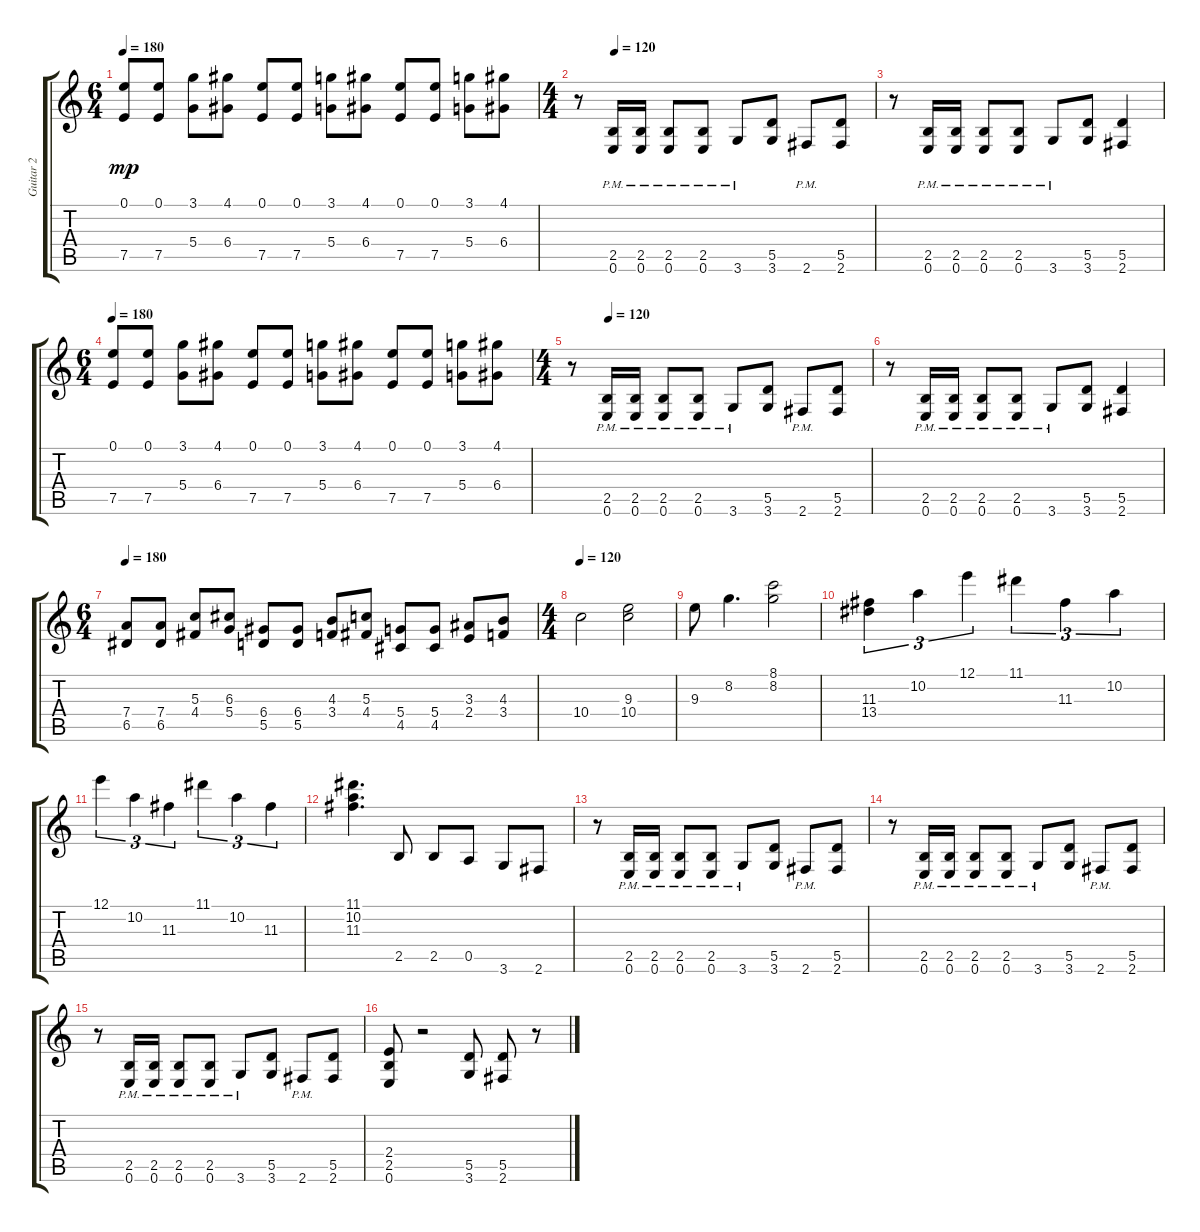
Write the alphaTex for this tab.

\track ("Guitar 2" "Guitar 2") {instrument distortionguitar}
\staff {score tabs}
\tuning (E4 B3 G3 D3 A2 E2) {hide}
\ts (6 4)
\tempo 180
\clef g2
\ks c
(0.1 7.5).8{dy mp} (0.1 7.5).8 (3.1 5.4).8 (4.1 6.4).8 (0.1 7.5).8 (0.1 7.5).8 (3.1 5.4).8 (4.1 6.4).8 (0.1 7.5).8 (0.1 7.5).8 (3.1 5.4).8 (4.1 6.4).8 |
\ts (4 4)
\tempo (120 0.125)
r.8 (2.5{pm} 0.6{pm}).16 (2.5{pm} 0.6{pm}).16 (2.5{pm} 0.6{pm}).8 (2.5{pm} 0.6{pm}).8 3.6{pm}.8 (5.5 3.6).8 2.6{pm}.8 (5.5 2.6).8 |
r.8 (2.5{pm} 0.6{pm}).16 (2.5{pm} 0.6{pm}).16 (2.5{pm} 0.6{pm}).8 (2.5{pm} 0.6{pm}).8 3.6{pm}.8 (5.5 3.6).8 (5.5 2.6).4 |
\ts (6 4)
\tempo 180
(0.1 7.5).8 (0.1 7.5).8 (3.1 5.4).8 (4.1 6.4).8 (0.1 7.5).8 (0.1 7.5).8 (3.1 5.4).8 (4.1 6.4).8 (0.1 7.5).8 (0.1 7.5).8 (3.1 5.4).8 (4.1 6.4).8 |
\ts (4 4)
\tempo (120 0.125)
r.8 (2.5{pm} 0.6{pm}).16 (2.5{pm} 0.6{pm}).16 (2.5{pm} 0.6{pm}).8 (2.5{pm} 0.6{pm}).8 3.6{pm}.8 (5.5 3.6).8 2.6{pm}.8 (5.5 2.6).8 |
r.8 (2.5{pm} 0.6{pm}).16 (2.5{pm} 0.6{pm}).16 (2.5{pm} 0.6{pm}).8 (2.5{pm} 0.6{pm}).8 3.6{pm}.8 (5.5 3.6).8 (5.5 2.6).4 |
\ts (6 4)
\tempo 180
(7.4 6.5).8 (7.4 6.5).8 (5.3 4.4).8 (6.3 5.4).8 (6.4 5.5).8 (6.4 5.5).8 (4.3 3.4).8 (5.3 4.4).8 (5.4 4.5).8 (5.4 4.5).8 (3.3 2.4).8 (4.3 3.4).8 |
\ts (4 4)
\tempo 120
10.4.2 (9.3 10.4).2 |
9.3.8 8.2.4{d} (8.1 8.2).2 |
(11.3 13.4).4{tu (3 2)} 10.2.4{tu (3 2)} 12.1.4{tu (3 2)} 11.1.4{tu (3 2)} 11.3.4{tu (3 2)} 10.2.4{tu (3 2)} |
12.1.4{tu (3 2)} 10.2.4{tu (3 2)} 11.3.4{tu (3 2)} 11.1.4{tu (3 2)} 10.2.4{tu (3 2)} 11.3.4{tu (3 2)} |
(11.1 10.2 11.3).4{d} 2.5.8 2.5.8 0.5.8 3.6.8 2.6.8 |
r.8 (2.5{pm} 0.6{pm}).16 (2.5{pm} 0.6{pm}).16 (2.5{pm} 0.6{pm}).8 (2.5{pm} 0.6{pm}).8 3.6{pm}.8 (5.5 3.6).8 2.6{pm}.8 (5.5 2.6).8 |
r.8 (2.5{pm} 0.6{pm}).16 (2.5{pm} 0.6{pm}).16 (2.5{pm} 0.6{pm}).8 (2.5{pm} 0.6{pm}).8 3.6{pm}.8 (5.5 3.6).8 2.6{pm}.8 (5.5 2.6).8 |
r.8 (2.5{pm} 0.6{pm}).16 (2.5{pm} 0.6{pm}).16 (2.5{pm} 0.6{pm}).8 (2.5{pm} 0.6{pm}).8 3.6{pm}.8 (5.5 3.6).8 2.6{pm}.8 (5.5 2.6).8 |
(2.4 2.5 0.6).8 r.2 (5.5 3.6).8 (5.5 2.6).8 r.8
